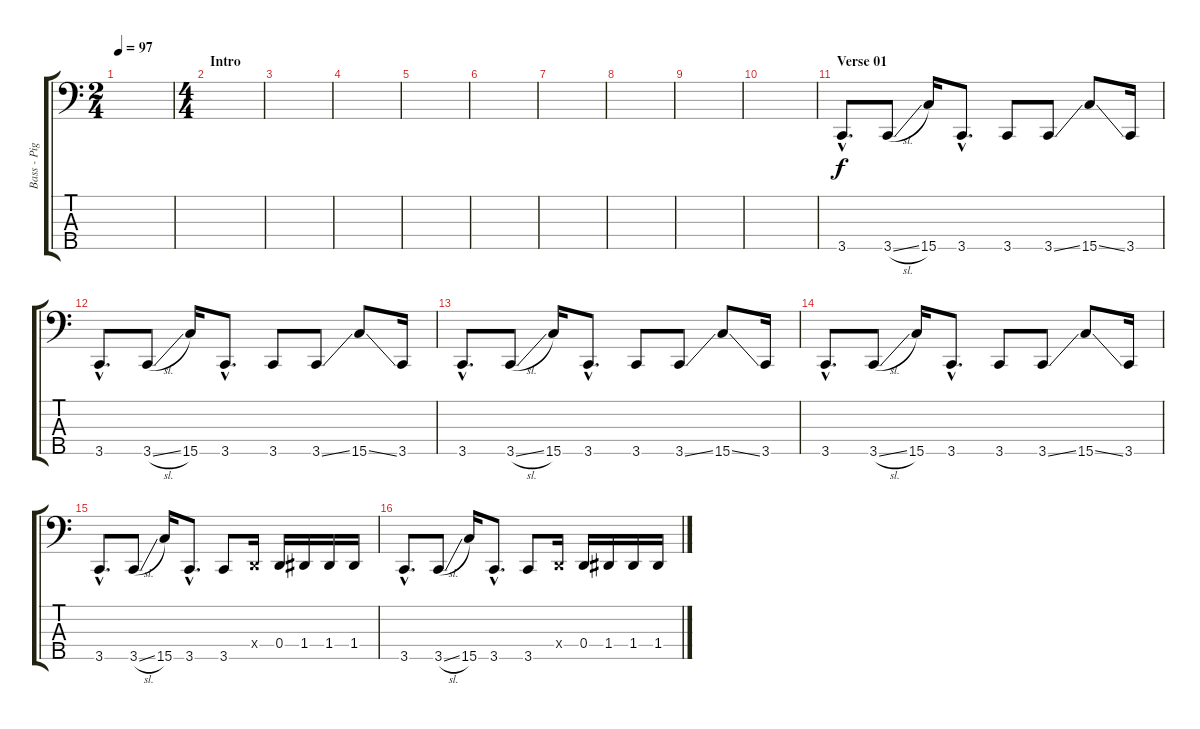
\track ("Bass - Pig Benis" "Bass - Pig") {instrument electricbassfinger}
\staff {score tabs}
\tuning (F2 C2 G1 D1 A0) {hide}
\ts (2 4)
\tempo 97
\clef f4
\ks c
|
\ts (4 4)
\section ("" "Intro")
|
|
|
|
|
|
|
|
|
\section ("" "Verse 01")
3.5{hac}.8{d} 3.5{sl}.8 15.5.16 3.5{hac}.8{d} 3.5.8 3.5{ss}.8 15.5{ss}.8 3.5.16 |
3.5{hac}.8{d} 3.5{sl}.8 15.5.16 3.5{hac}.8{d} 3.5.8 3.5{ss}.8 15.5{ss}.8 3.5.16 |
3.5{hac}.8{d} 3.5{sl}.8 15.5.16 3.5{hac}.8{d} 3.5.8 3.5{ss}.8 15.5{ss}.8 3.5.16 |
3.5{hac}.8{d} 3.5{sl}.8 15.5.16 3.5{hac}.8{d} 3.5.8 3.5{ss}.8 15.5{ss}.8 3.5.16 |
3.5{hac}.8{d} 3.5{sl}.8 15.5.16 3.5{hac}.8{d} 3.5.8 0.4{x}.16 0.4.16 1.4.16 1.4.16 1.4.16 |
3.5{hac}.8{d} 3.5{sl}.8 15.5.16 3.5{hac}.8{d} 3.5.8 0.4{x}.16 0.4.16 1.4.16 1.4.16 1.4.16
